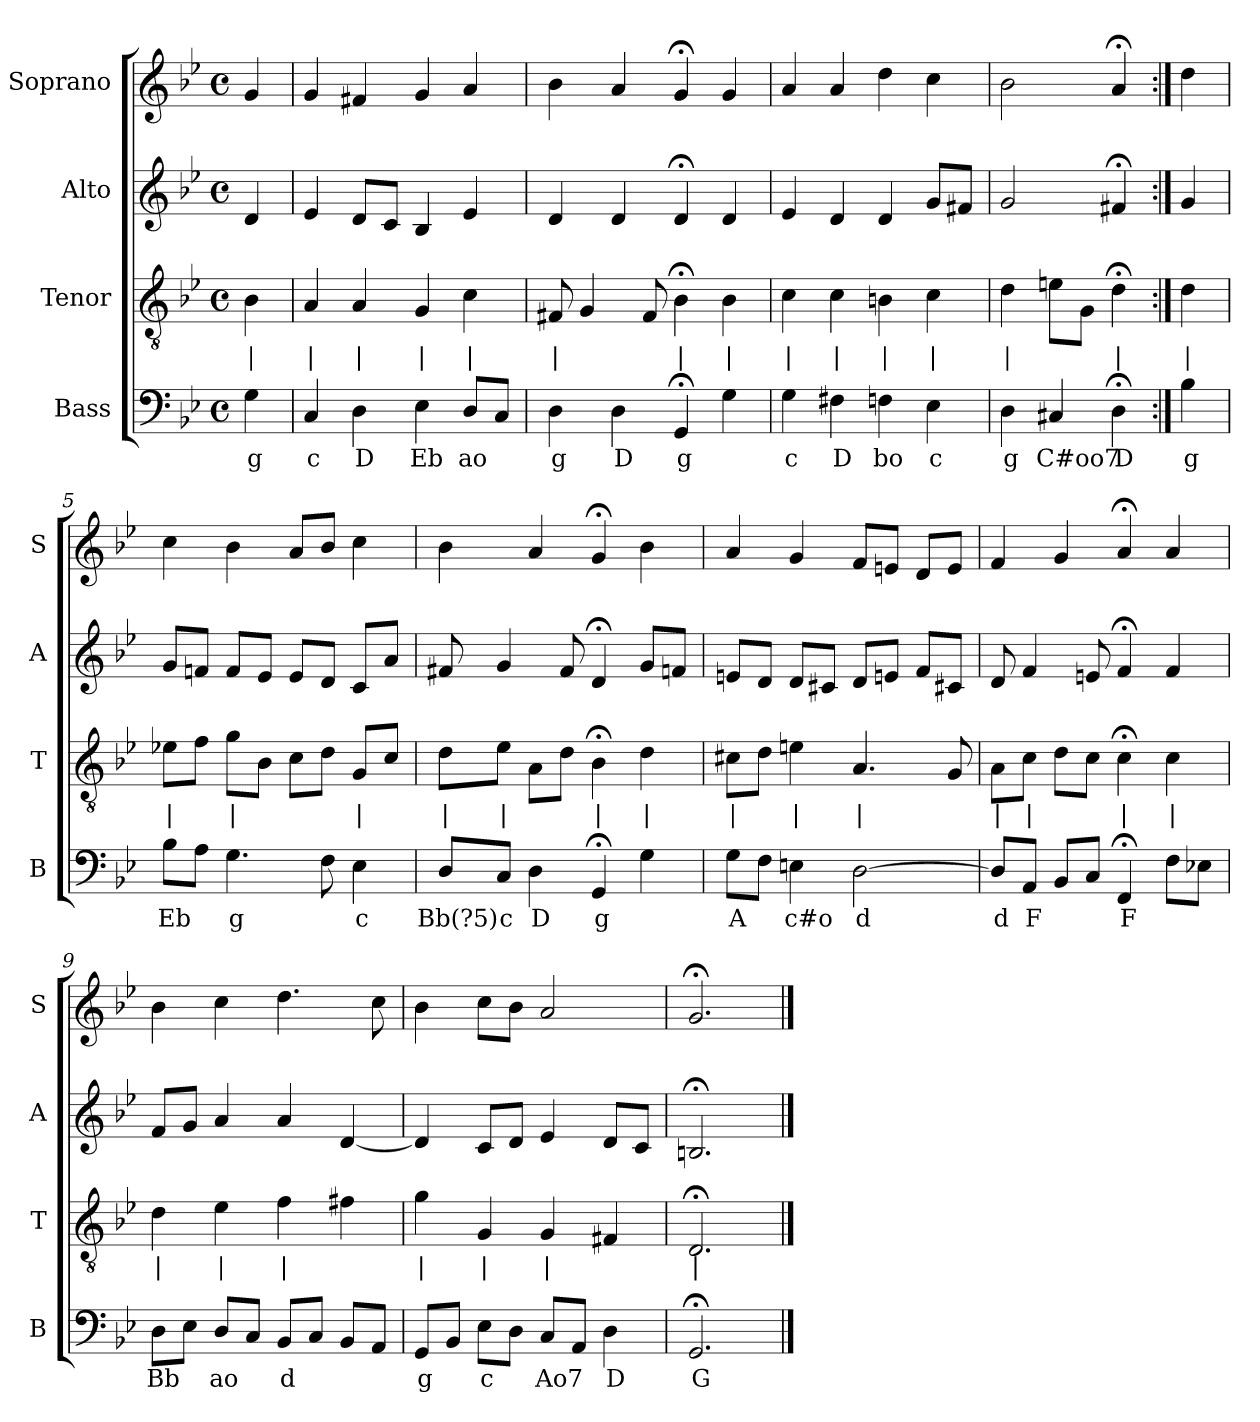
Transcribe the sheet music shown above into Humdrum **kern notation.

**kern	**text	**kern	**text	**kern	**kern
*part4	*part4	*part3	*part3	*part2	*part1
*staff4	*staff4	*staff3	*staff3	*staff2	*staff1
*I"Bass	*	*I"Tenor	*	*I"Alto	*I"Soprano
*I'B	*	*I'T	*	*I'A	*I'S
*clefF4	*	*clefGv2	*	*clefG2	*clefG2
*k[b-e-]	*	*k[b-e-]	*	*k[b-e-]	*k[b-e-]
*g:	*	*g:	*	*g:	*g:
*M4/4	*	*M4/4	*	*M4/4	*M4/4
*met(c)	*	*met(c)	*	*met(c)	*met(c)
*MM100	*	*MM100	*	*MM100	*MM100
=	=	=	=	=	=
4G	g	4B-	|	4d	4g
=1	=1	=1	=1	=1	=1
4C	c	4A	|	4e-	4g
4D	D	4A	|	8dL	4f#X
.	.	.	.	8cJ	.
4E-	Eb	4G	|	4B-	4g
8DL	ao	4c	|	4e-	4a
8CJ	.	.	.	.	.
=2	=2	=2	=2	=2	=2
4D	g	8F#X	|	4d	4b-
.	.	4G	.	.	.
4D	D	.	.	4d	4a
.	.	8F#	.	.	.
4GG;<	g	4B-;<	|	4d;<	4g;<
4G	.	4B-	|	4d	4g
=3	=3	=3	=3	=3	=3
4G	c	4c	|	4e-	4a
4F#X	D	4c	|	4d	4a
4Fn	bo	4Bn	|	4d	4dd
4E-	c	4c	|	8gL	4cc
.	.	.	.	8f#XJ	.
=4	=4	=4	=4	=4	=4
4D	g	4d	|	2g	2b-
4C#X	C#oo7	8enL	.	.	.
.	.	8GJ	.	.	.
4D;<	D	4d;<	|	4f#X;<	4a;<
=:|!	=:|!	=:|!	=:|!	=:|!	=:|!
4B-	g	4d	|	4g	4dd
=5	=5	=5	=5	=5	=5
8B-L	Eb	8e-XL	|	8gL	4cc
8AJ	.	8fJ	.	8fnJ	.
4.G	g	8gL	|	8fL	4b-
.	.	8B-J	.	8e-J	.
.	.	8cL	.	8e-L	8aL
8F	.	8dJ	.	8dJ	8b-J
4E-	c	8GL	|	8cL	4cc
.	.	8cJ	.	8aJ	.
=6	=6	=6	=6	=6	=6
8DL	Bb(?5)	8dL	|	8f#X	4b-
8CJ	c	8e-J	|	4g	.
4D	D	8AL	.	.	4a
.	.	8dJ	.	8f#	.
4GG;<	g	4B-;<	|	4d;<	4g;<
4G	.	4d	|	8gL	4b-
.	.	.	.	8fnJ	.
=7	=7	=7	=7	=7	=7
8GL	A	8c#XL	|	8enL	4a
8FJ	.	8dJ	.	8dJ	.
4En	c#o	4en	|	8dL	4g
.	.	.	.	8c#XJ	.
[2D	d	4.A	|	8dL	8fL
.	.	.	.	8enJ	8enJ
.	.	.	.	8fL	8dL
.	.	8G	.	8c#XJ	8eJ
=8	=8	=8	=8	=8	=8
8DL]	d	8AL	|	8d	4f
8AAJ	F	8cJ	|	4f	.
8BB-L	.	8dL	.	.	4g
8CJ	.	8cJ	.	8en	.
4FF;<	F	4c;<	|	4f;<	4a;<
8FL	.	4c	|	4f	4a
8E-XJ	.	.	.	.	.
=9	=9	=9	=9	=9	=9
8DL	Bb	4d	|	8fL	4b-
8E-J	.	.	.	8gJ	.
8DL	ao	4e-	|	4a	4cc
8CJ	.	.	.	.	.
8BB-L	d	4f	|	4a	4.dd
8CJ	.	.	.	.	.
8BB-L	.	4f#X	.	[4d	.
8AAJ	.	.	.	.	8cc
=10	=10	=10	=10	=10	=10
8GGL	g	4g	|	4d]	4b-
8BB-J	.	.	.	.	.
8E-L	c	4G	|	8cL	8ccL
8DJ	.	.	.	8dJ	8b-J
8CL	Ao7	4G	|	4e-	2a
8AAJ	.	.	.	.	.
4D	D	4F#X	.	8dL	.
.	.	.	.	8cJ	.
=11	=11	=11	=11	=11	=11
2.GG;<	G	2.D;<	|	2.Bn;<	2.g;<
==	==	==	==	==	==
*-	*-	*-	*-	*-	*-
